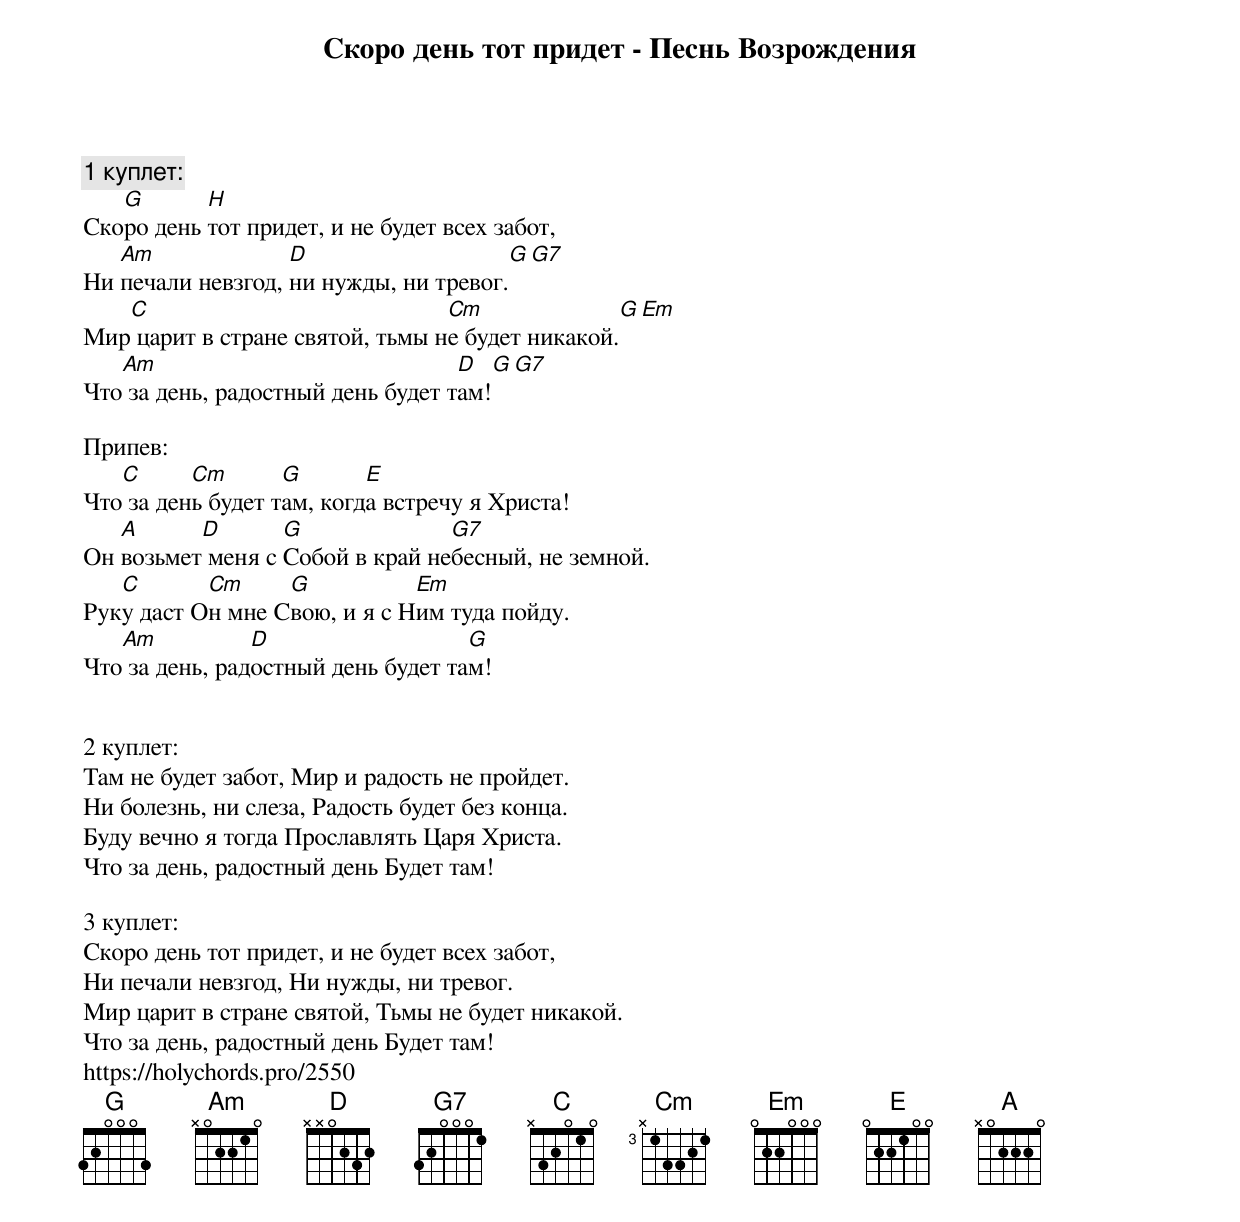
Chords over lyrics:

Скоро день тот придет - Песнь Возрождения

1 куплет:
   G       Н
Скоро день тот придет, и не будет всех забот,
   Am              D                     G              G7
Ни печали невзгод, ни нужды, ни тревог.
   C                             Cm                       G               Em
Мир царит в стране святой, тьмы не будет никакой.
   Am                              D                   G      G7
Что за день, радостный день будет там!

Припев:
   С      Сm       G       E
Что за день будет там, когда встречу я Христа!
   A      D       G              G7
Он возьмет меня с Собой в край небесный, не земной.
   C       Cm     G           Em
Руку даст Он мне Свою, и я с Ним туда пойду.
   Am           D                   G
Что за день, радостный день будет там!


2 куплет:
Там не будет забот, Мир и радость не пройдет.
Ни болезнь, ни слеза, Радость будет без конца.
Буду вечно я тогда Прославлять Царя Христа.
Что за день, радостный день Будет там!

3 куплет:
Скоро день тот придет, и не будет всех забот,
Ни печали невзгод, Ни нужды, ни тревог.
Мир царит в стране святой, Тьмы не будет никакой.
Что за день, радостный день Будет там!
https://holychords.pro/2550
